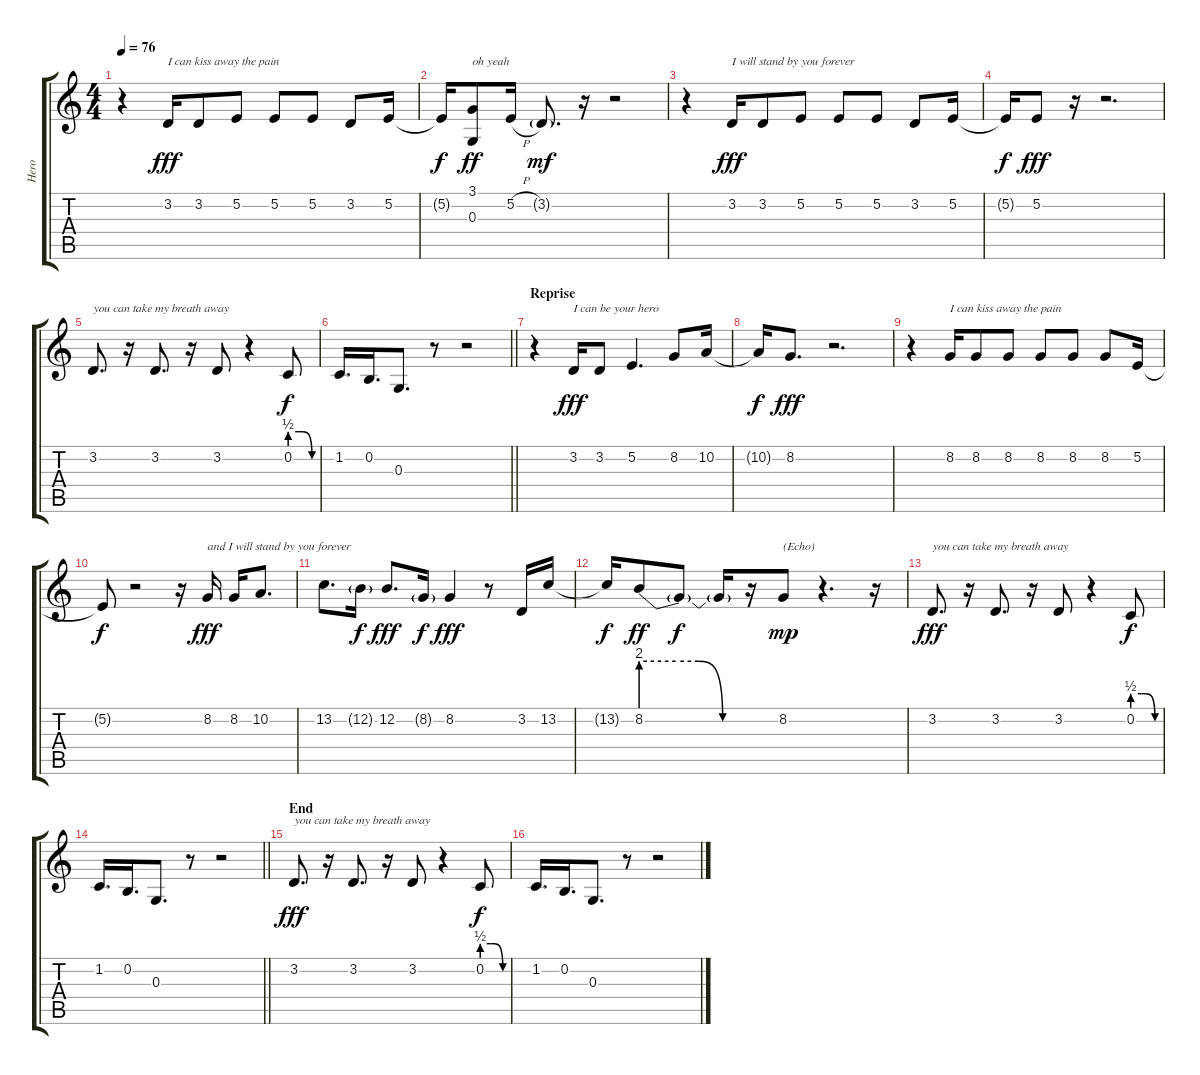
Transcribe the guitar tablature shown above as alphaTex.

\track ("Hero" "Hero") {instrument flute}
\staff {score tabs}
\tuning (E4 B3 G3 D3 A2 E2) {hide}
\ts (4 4)
\tempo 76
\clef g2
\ks c
r.4{dy fff} 3.2.16{txt "I can kiss away the pain"} 3.2.8 5.2.8 5.2.8 5.2.8 3.2.8 5.2.16 |
5.2{t}.16{dy f} (3.1 0.3).8{txt "oh yeah" dy ff} 5.2{h}.16 3.2{g}.8{d dy mf} r.16 r.2 |
r.4 3.2.16{txt "I will stand by you forever" dy fff} 3.2.8 5.2.8 5.2.8 5.2.8 3.2.8 5.2.16 |
5.2{t}.16{dy f} 5.2.8{dy fff} r.16 r.2{d} |
3.2.8{d txt "you can take my breath away"} r.16 3.2.8{d} r.16 3.2.8 r.4 0.2{be (custom 0 2 20 2 29 2 50 0 55 0 60 0)}.8{dy f} |
\barLineRight lightlight
1.2.16{d} 0.2.16{d} 0.3.8{d} r.8 r.2 |
\section ("" "Reprise")
r.4 3.2.16{txt "I can be your hero" dy fff} 3.2.8 5.2.4{d} 8.2.8 10.2.16 |
10.2{t}.16{dy f} 8.2.8{d dy fff} r.2{d} |
r.4 8.2.16{txt "I can kiss away the pain"} 8.2.8 8.2.8 8.2.8 8.2.8 8.2.8 5.2.16 |
5.2{t}.8{dy f} r.2 r.16 8.2.16{txt "and I will stand by you forever" dy fff} 8.2.16 10.2.8{d} |
13.2.8{d} 12.2{g}.16{dy f} 12.2.8{d dy fff} 8.2{g}.16{dy f} 8.2.4{dy fff} r.8 3.2.16 13.2.16 |
13.2{t}.16{dy f} 8.2{be (custom 0 8 20 8 33 8 47 0 60 0)}.8{dy ff} 8.2{t}.8{dy f} 8.2{t}.16 r.16 8.2.8{txt "(Echo)" dy mp} r.4{d} r.16 |
3.2.8{d txt "you can take my breath away" dy fff} r.16 3.2.8{d} r.16 3.2.8 r.4 0.2{be (custom 0 2 20 2 29 2 50 0 55 0 60 0)}.8{dy f} |
\barLineRight lightlight
1.2.16{d} 0.2.16{d} 0.3.8{d} r.8 r.2 |
\section ("" "End")
3.2.8{d txt "you can take my breath away" dy fff} r.16 3.2.8{d} r.16 3.2.8 r.4 0.2{be (custom 0 2 20 2 29 2 50 0 55 0 60 0)}.8{dy f} |
1.2.16{d} 0.2.16{d} 0.3.8{d} r.8 r.2
